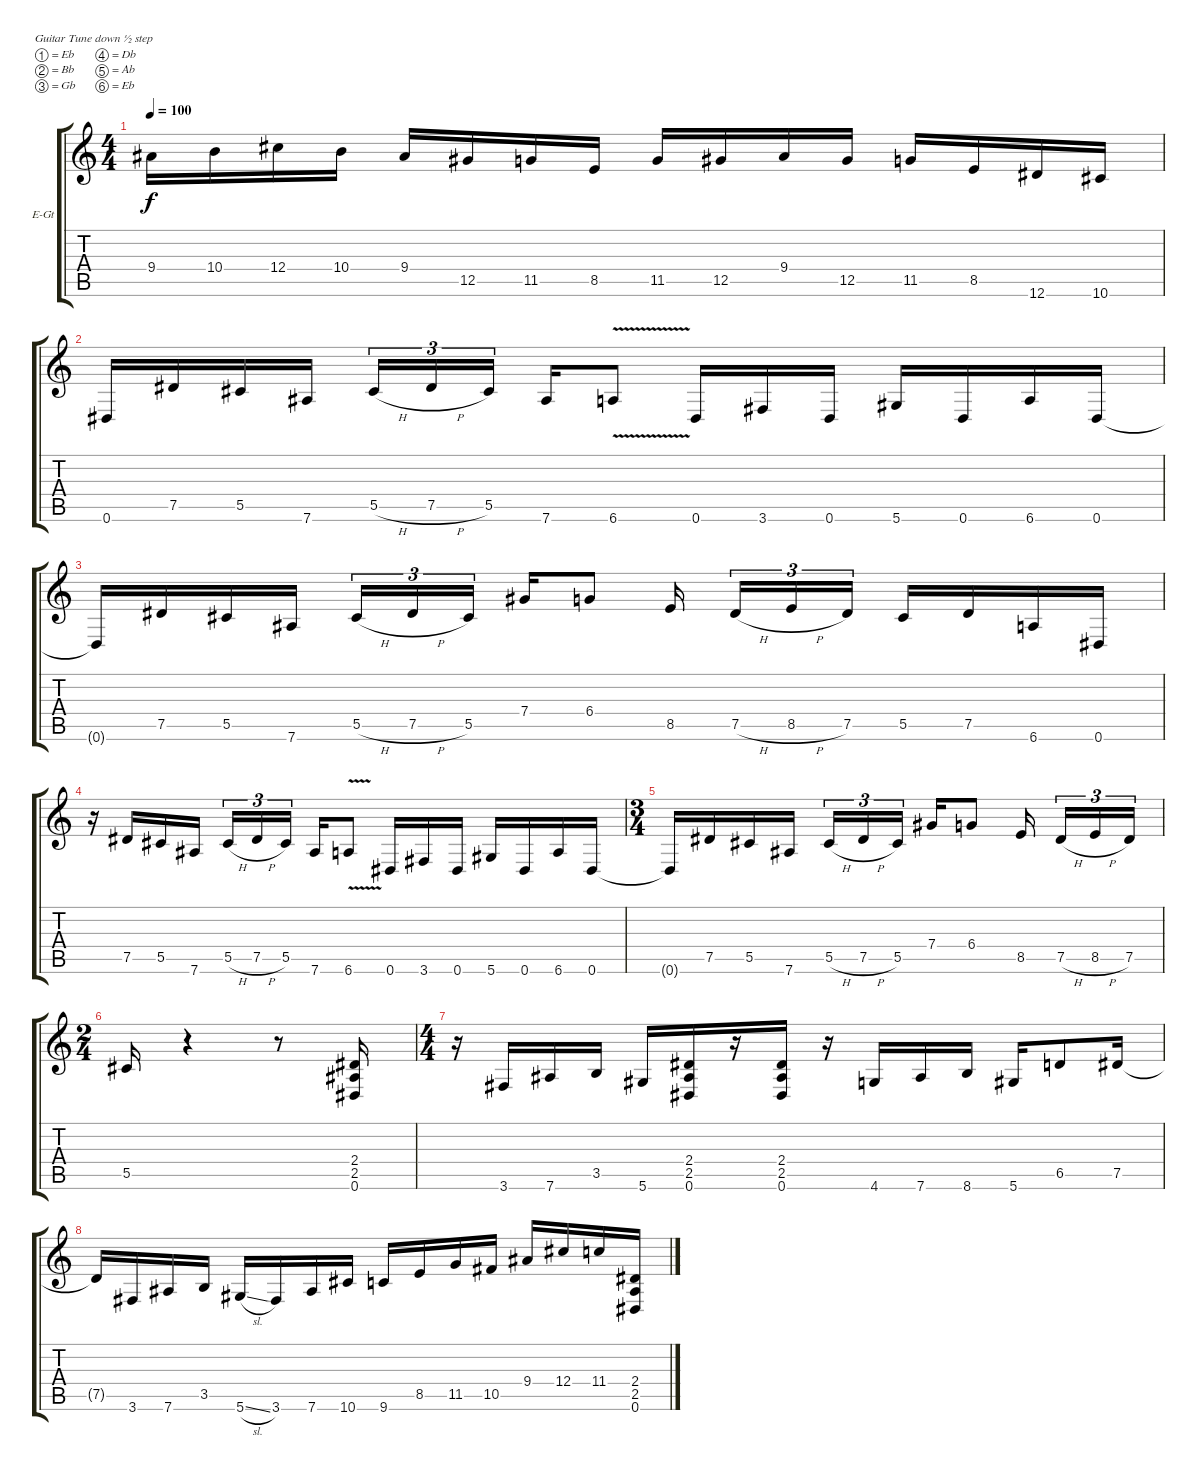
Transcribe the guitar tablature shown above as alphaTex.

\bracketExtendMode groupsimilarinstruments
\firstSystemTrackNameOrientation horizontal
\otherSystemsTrackNameOrientation horizontal
\track ("Tim Millar" "E-Gt") {instrument distortionguitar}
\staff {score tabs}
\tuning (Eb4 Bb3 Gb3 Db3 Ab2 Eb2)
\ts (4 4)
\tempo 100
\clef g2
\ks c
9.4.16{dy f} 10.4.16 12.4.16 10.4.16 9.4.16 12.5.16 11.5.16 8.5.16 11.5.16 12.5.16 9.4.16 12.5.16 11.5.16 8.5.16 12.6.16 10.6.16 |
0.6.16 7.5.16 5.5.16 7.6.16 5.5{h}.16{tu (3 2)} 7.5{h}.16{tu (3 2)} 5.5.16{tu (3 2)} 7.6.16 6.6{v}.8 0.6.16 3.6.16 0.6.16 5.6.16 0.6.16 6.6.16 0.6.16 |
0.6{t}.16 7.5.16 5.5.16 7.6.16 5.5{h}.16{tu (3 2)} 7.5{h}.16{tu (3 2)} 5.5.16{tu (3 2)} 7.4.16 6.4.8 8.5.16 7.5{h}.16{tu (3 2)} 8.5{h}.16{tu (3 2)} 7.5.16{tu (3 2)} 5.5.16 7.5.16 6.6.16 0.6.16 |
r.16 7.5.16 5.5.16 7.6.16 5.5{h}.16{tu (3 2)} 7.5{h}.16{tu (3 2)} 5.5.16{tu (3 2)} 7.6.16 6.6{v}.8 0.6.16 3.6.16 0.6.16 5.6.16 0.6.16 6.6.16 0.6.16 |
\ts (3 4)
\beaming (8 2 2 2)
0.6{t}.16 7.5.16 5.5.16 7.6.16 5.5{h}.16{tu (3 2)} 7.5{h}.16{tu (3 2)} 5.5.16{tu (3 2)} 7.4.16 6.4.8 8.5.16 7.5{h}.16{tu (3 2)} 8.5{h}.16{tu (3 2)} 7.5.16{tu (3 2)} |
\ts (2 4)
\beaming (8 2 2)
5.5.16 r.4 r.8 (2.4 2.5 0.6).16 |
\ts (4 4)
\beaming (8 2 2 2 2)
r.16 3.6.16 7.6.16 3.5.16 5.6.16 (2.4 2.5 0.6).16 r.16 (2.4 2.5 0.6).16 r.16 4.6.16 7.6.16 8.6.16 5.6.16 6.5.8 7.5.16 |
7.5{t}.16 3.6.16 7.6.16 3.5.16 5.6{sl}.16 3.6.16 7.6.16 10.6.16 9.6.16 8.5.16 11.5.16 10.5.16 9.4.16 12.4.16 11.4.16 (2.4 2.5 0.6).16
